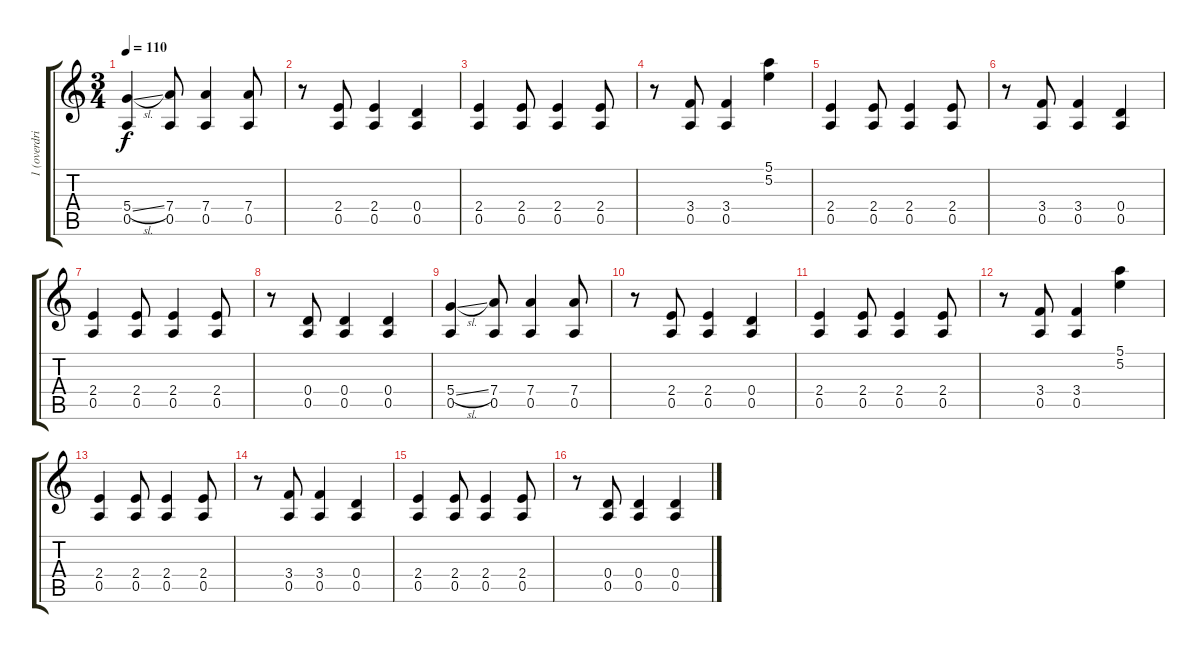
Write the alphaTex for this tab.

\track ("1 (overdrive)" "1 (overdri") {instrument overdrivenguitar}
\staff {score tabs}
\tuning (E4 B3 G3 D3 A2 E2) {hide}
\ts (3 4)
\tempo 110
\clef g2
\ks c
(5.4{sl} 0.5).4{dy f} (7.4 0.5).8 (7.4 0.5).4 (7.4 0.5).8 |
r.8 (2.4 0.5).8 (2.4 0.5).4 (0.4 0.5).4 |
(2.4 0.5).4 (2.4 0.5).8 (2.4 0.5).4 (2.4 0.5).8 |
r.8 (3.4 0.5).8 (3.4 0.5).4 (5.1 5.2).4 |
(2.4 0.5).4 (2.4 0.5).8 (2.4 0.5).4 (2.4 0.5).8 |
r.8 (3.4 0.5).8 (3.4 0.5).4 (0.4 0.5).4 |
(2.4 0.5).4 (2.4 0.5).8 (2.4 0.5).4 (2.4 0.5).8 |
r.8 (0.4 0.5).8 (0.4 0.5).4 (0.4 0.5).4 |
(5.4{sl} 0.5).4 (7.4 0.5).8 (7.4 0.5).4 (7.4 0.5).8 |
r.8 (2.4 0.5).8 (2.4 0.5).4 (0.4 0.5).4 |
(2.4 0.5).4 (2.4 0.5).8 (2.4 0.5).4 (2.4 0.5).8 |
r.8 (3.4 0.5).8 (3.4 0.5).4 (5.1 5.2).4 |
(2.4 0.5).4 (2.4 0.5).8 (2.4 0.5).4 (2.4 0.5).8 |
r.8 (3.4 0.5).8 (3.4 0.5).4 (0.4 0.5).4 |
(2.4 0.5).4 (2.4 0.5).8 (2.4 0.5).4 (2.4 0.5).8 |
r.8 (0.4 0.5).8 (0.4 0.5).4 (0.4 0.5).4
